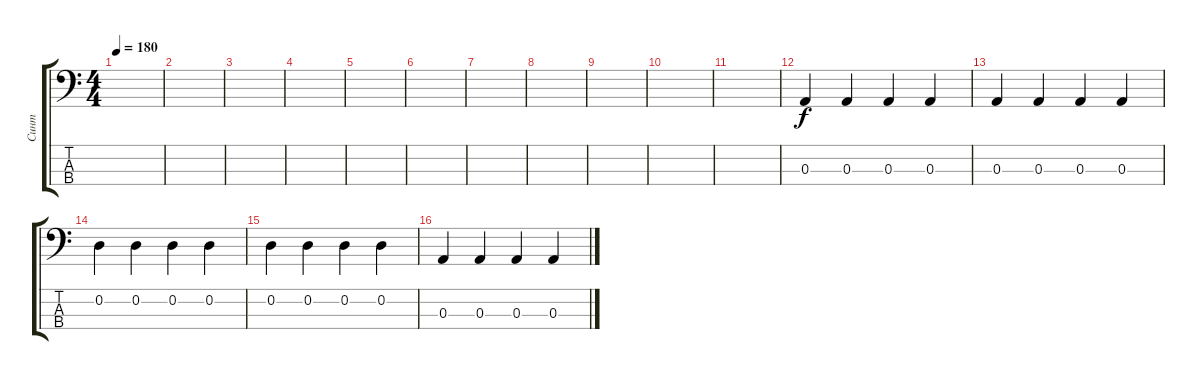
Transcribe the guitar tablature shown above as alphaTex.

\track ("Синт" "Синт") {instrument electricbassfinger}
\staff {score tabs}
\tuning (G2 D2 A1 E1) {hide}
\ts (4 4)
\tempo 180
\clef f4
\ks c
|
|
|
|
|
|
|
|
|
|
|
0.3.4 0.3.4 0.3.4 0.3.4 |
0.3.4 0.3.4 0.3.4 0.3.4 |
0.2.4 0.2.4 0.2.4 0.2.4 |
0.2.4 0.2.4 0.2.4 0.2.4 |
0.3.4 0.3.4 0.3.4 0.3.4
